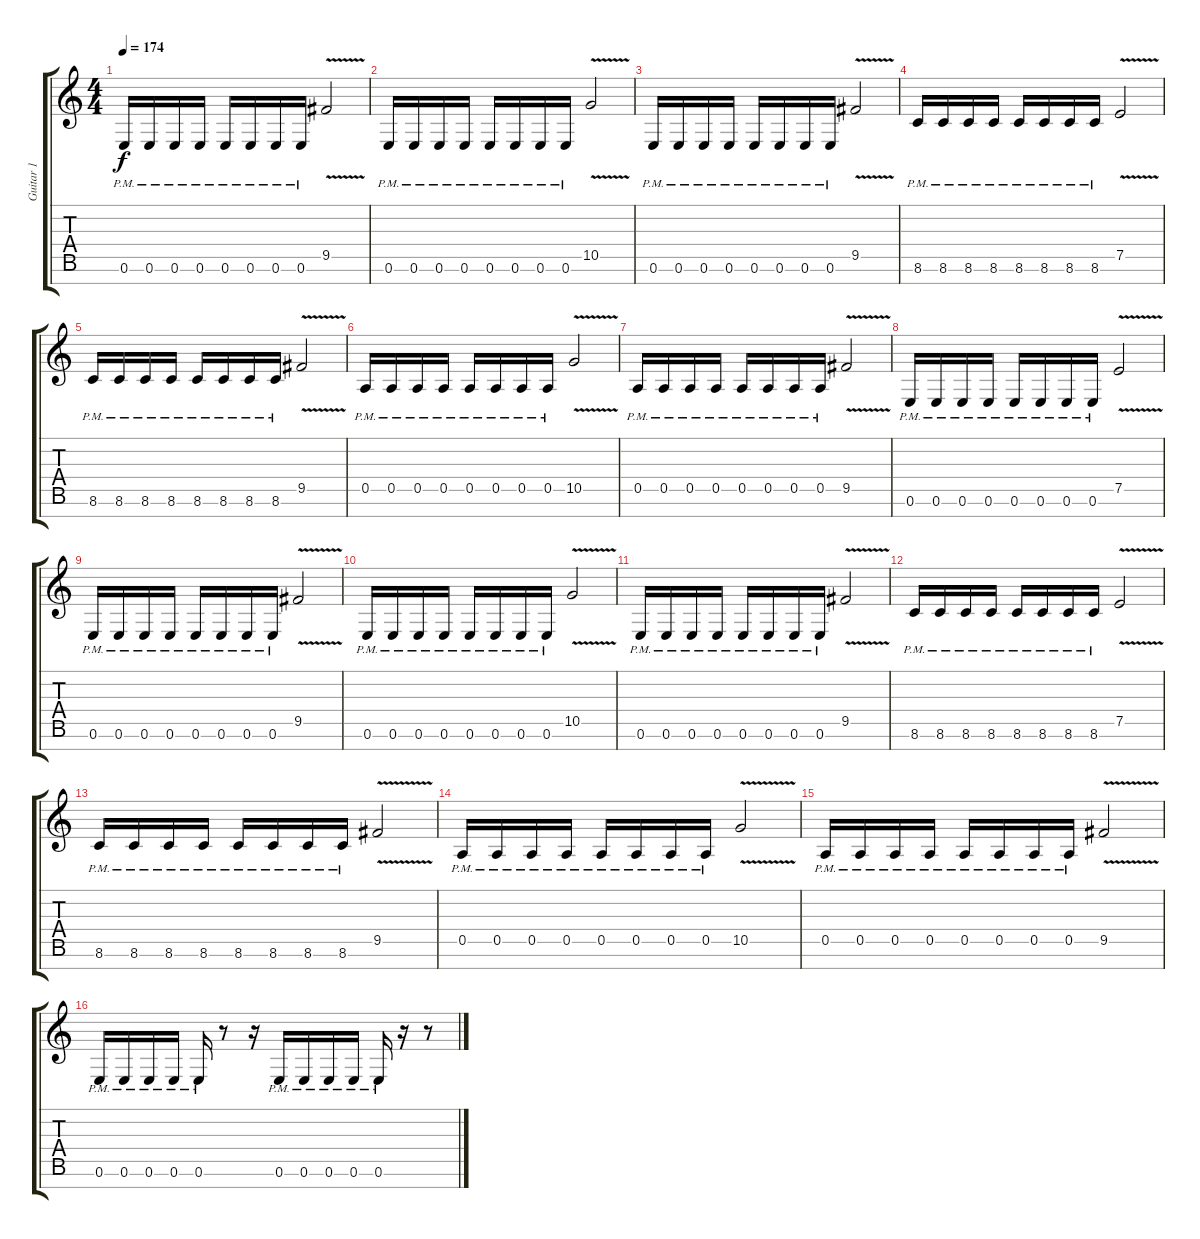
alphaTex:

\track ("Guitar 1" "Guitar 1") {instrument distortionguitar}
\staff {score tabs}
\tuning (E4 B3 G3 D3 A2 E2 B1) {hide}
\ts (4 4)
\tempo 174
\clef g2
\ks c
0.6{pm}.16{dy f} 0.6{pm}.16 0.6{pm}.16 0.6{pm}.16 0.6{pm}.16 0.6{pm}.16 0.6{pm}.16 0.6{pm}.16 9.5{v}.2 |
0.6{pm}.16 0.6{pm}.16 0.6{pm}.16 0.6{pm}.16 0.6{pm}.16 0.6{pm}.16 0.6{pm}.16 0.6{pm}.16 10.5{v}.2 |
0.6{pm}.16 0.6{pm}.16 0.6{pm}.16 0.6{pm}.16 0.6{pm}.16 0.6{pm}.16 0.6{pm}.16 0.6{pm}.16 9.5{v}.2 |
8.6{pm}.16 8.6{pm}.16 8.6{pm}.16 8.6{pm}.16 8.6{pm}.16 8.6{pm}.16 8.6{pm}.16 8.6{pm}.16 7.5{v}.2 |
8.6{pm}.16 8.6{pm}.16 8.6{pm}.16 8.6{pm}.16 8.6{pm}.16 8.6{pm}.16 8.6{pm}.16 8.6{pm}.16 9.5{v}.2 |
0.5{pm}.16 0.5{pm}.16 0.5{pm}.16 0.5{pm}.16 0.5{pm}.16 0.5{pm}.16 0.5{pm}.16 0.5{pm}.16 10.5{v}.2 |
0.5{pm}.16 0.5{pm}.16 0.5{pm}.16 0.5{pm}.16 0.5{pm}.16 0.5{pm}.16 0.5{pm}.16 0.5{pm}.16 9.5{v}.2 |
0.6{pm}.16 0.6{pm}.16 0.6{pm}.16 0.6{pm}.16 0.6{pm}.16 0.6{pm}.16 0.6{pm}.16 0.6{pm}.16 7.5{v}.2 |
0.6{pm}.16 0.6{pm}.16 0.6{pm}.16 0.6{pm}.16 0.6{pm}.16 0.6{pm}.16 0.6{pm}.16 0.6{pm}.16 9.5{v}.2 |
0.6{pm}.16 0.6{pm}.16 0.6{pm}.16 0.6{pm}.16 0.6{pm}.16 0.6{pm}.16 0.6{pm}.16 0.6{pm}.16 10.5{v}.2 |
0.6{pm}.16 0.6{pm}.16 0.6{pm}.16 0.6{pm}.16 0.6{pm}.16 0.6{pm}.16 0.6{pm}.16 0.6{pm}.16 9.5{v}.2 |
8.6{pm}.16 8.6{pm}.16 8.6{pm}.16 8.6{pm}.16 8.6{pm}.16 8.6{pm}.16 8.6{pm}.16 8.6{pm}.16 7.5{v}.2 |
8.6{pm}.16 8.6{pm}.16 8.6{pm}.16 8.6{pm}.16 8.6{pm}.16 8.6{pm}.16 8.6{pm}.16 8.6{pm}.16 9.5{v}.2 |
0.5{pm}.16 0.5{pm}.16 0.5{pm}.16 0.5{pm}.16 0.5{pm}.16 0.5{pm}.16 0.5{pm}.16 0.5{pm}.16 10.5{v}.2 |
0.5{pm}.16 0.5{pm}.16 0.5{pm}.16 0.5{pm}.16 0.5{pm}.16 0.5{pm}.16 0.5{pm}.16 0.5{pm}.16 9.5{v}.2 |
0.6{pm}.16 0.6{pm}.16 0.6{pm}.16 0.6{pm}.16 0.6{pm}.16 r.8 r.16 0.6{pm}.16 0.6{pm}.16 0.6{pm}.16 0.6{pm}.16 0.6{pm}.16 r.16 r.8
